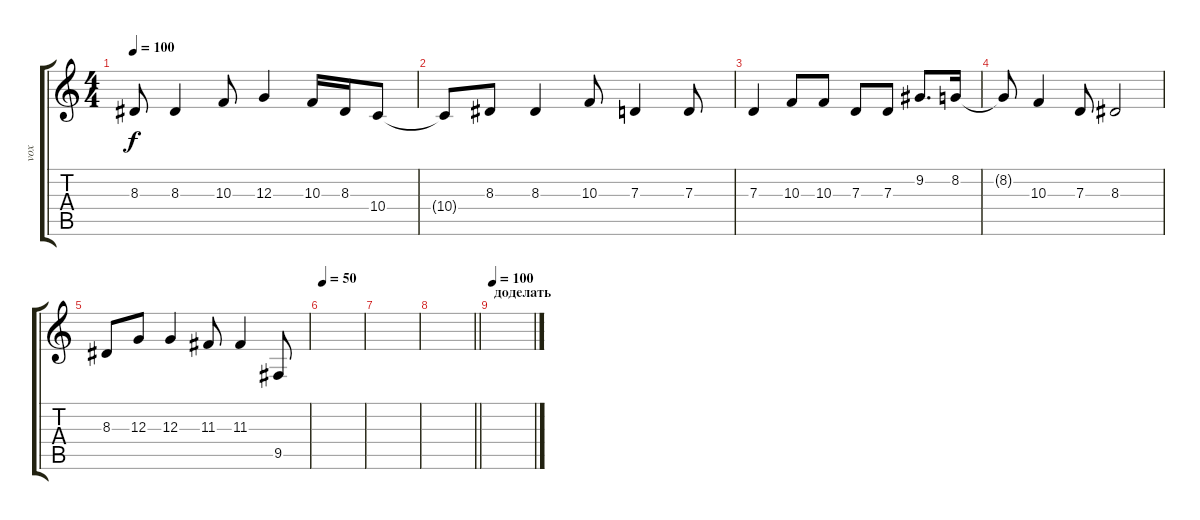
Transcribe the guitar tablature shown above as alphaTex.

\track ("vox" "vox") {instrument tremolostrings}
\staff {score tabs}
\tuning (E4 B3 G3 D3 A2 D2) {hide}
\ts (4 4)
\tempo 100
\clef g2
\ks c
8.3.8{dy f} 8.3.4 10.3.8 12.3.4 10.3.16 8.3.16 10.4.8 |
10.4{t}.8 8.3.8 8.3.4 10.3.8 7.3.4 7.3.8 |
7.3.4 10.3.8 10.3.8 7.3.8 7.3.8 9.2.8{d} 8.2.16 |
8.2{t}.8 10.3.4 7.3.8 8.3.2 |
8.3.8 12.3.8 12.3.4 11.3.8 11.3.4 9.5.8 |
\tempo 50
|
|
\barLineRight lightlight
|
\section ("" "доделать")
\tempo 100
